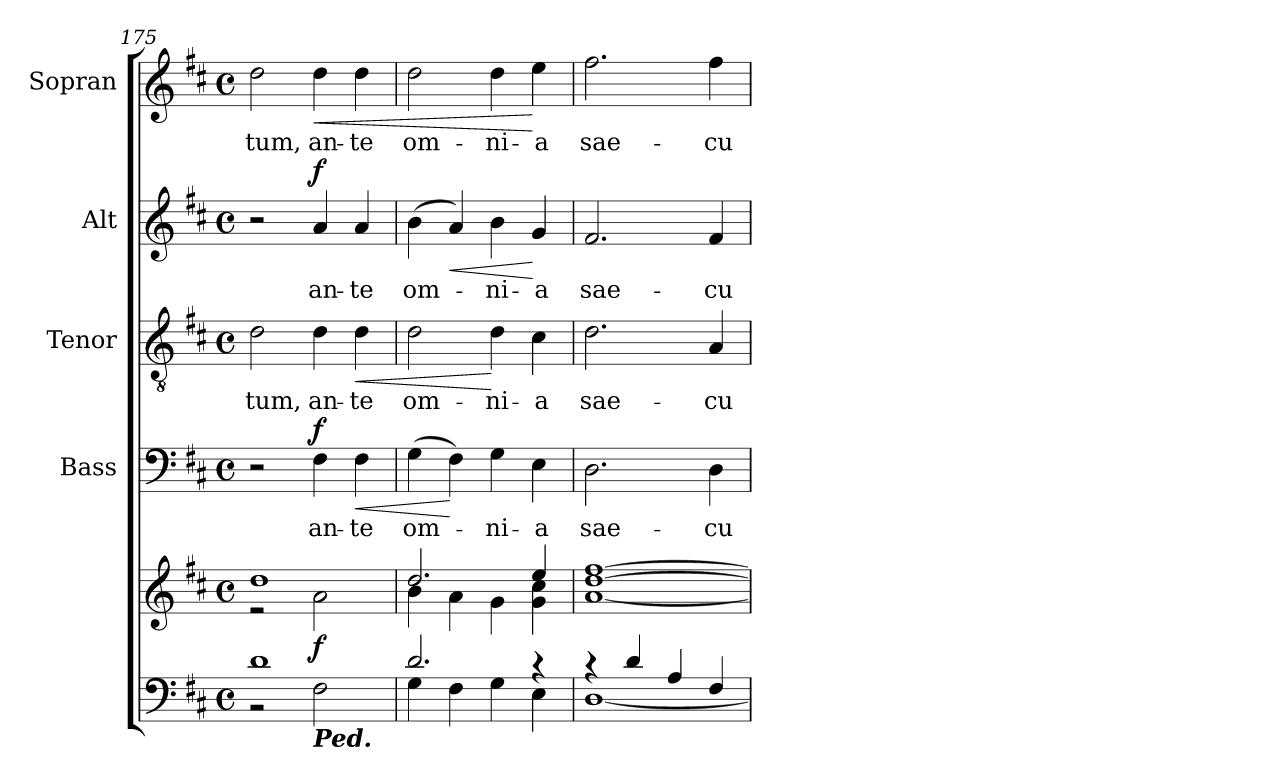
**kern	**kern	**dynam	**kern	**text	**dynam	**kern	**text	**dynam	**kern	**text	**dynam	**kern	**text	**dynam
*part5	*part5	*part5	*part4	*part4	*part4	*part3	*part3	*part3	*part2	*part2	*part2	*part1	*part1	*part1
*staff6	*staff5	*staff5/6	*staff4	*staff4	*staff4	*staff3	*staff3	*staff3	*staff2	*staff2	*staff2	*staff1	*staff1	*staff1
*	*	*	*I"Bass	*	*	*I"Tenor	*	*	*I"Alt	*	*	*I"Sopran	*	*
*	*	*	*I'B.	*	*	*I'T.	*	*	*I'A.	*	*	*I'S.	*	*
*clefF4	*clefG2	*	*clefF4	*	*	*clefGv2	*	*	*clefG2	*	*	*clefG2	*	*
*k[f#c#]	*k[f#c#]	*	*k[f#c#]	*	*	*k[f#c#]	*	*	*k[f#c#]	*	*	*k[f#c#]	*	*
*D:	*D:	*	*D:	*	*	*D:	*	*	*D:	*	*	*D:	*	*
*M4/4	*M4/4	*	*M4/4	*	*	*M4/4	*	*	*M4/4	*	*	*M4/4	*	*
*met(c)	*met(c)	*	*met(c)	*	*	*met(c)	*	*	*met(c)	*	*	*met(c)	*	*
=175	=175	=175	=175	=175	=175	=175	=175	=175	=175	=175	=175	=175	=175	=175
*^	*^	*	*	*	*	*	*	*	*	*	*	*	*	*
!	!	!	!	!	!	!	!	!	!LO:LY:b	!	!	!	!	!	!LO:LY:b	!
1d	2r	1dd	2re	.	2r	.	.	2d\	-tum,	.	2r	.	.	2dd\	-tum,	.
!	!LO:TX:b:Bi:t=Ped.	!	!	!	!	!	!	!	!	!	!	!	!	!	!	!
!	!	!	!	!LO:DY:b	!	!LO:LY:b	!LO:DY:a	!	!LO:LY:b	!	!	!LO:LY:b	!LO:DY:a	!	!LO:LY:b	!LO:HP:b
.	2F#\	.	2a\	f	4F#\	an-	f	4d\	an-	.	4a/	an-	f	4dd\	an-	<
!	!	!	!	!	!	!LO:LY:b	!LO:HP:b	!	!LO:LY:b	!LO:HP:b	!	!LO:LY:b	!	!	!LO:LY:b	!
.	.	.	.	.	4F#\	-te	<	4d\	-te	<	4a/	-te	.	4dd\	-te	.
=176	=176	=176	=176	=176	=176	=176	=176	=176	=176	=176	=176	=176	=176	=176	=176	=176
!	!	!	!	!	!	!LO:LY:b	!	!	!LO:LY:b	!	!	!LO:LY:b	!	!	!LO:LY:b	!
2.d/	4G\	2.dd/	4b\	.	(>4G\	om-	.	2d\	om-	.	(>4b\	om-	.	2dd\	om-	.
!	!	!	!	!	!	!	!	!	!	!	!	!	!LO:HP:b	!	!	!
.	4F#\	.	4a\	.	4F#\)	.	[	.	.	.	4a/)	.	<	.	.	.
!	!	!	!	!	!	!LO:LY:b	!	!	!LO:LY:b	!	!	!LO:LY:b	!	!	!LO:LY:b	!
.	4G\	.	4g\	.	4G\	-ni-	.	4d\	-ni-	[	4b\	-ni-	.	4dd\	-ni-	.
!	!	!	!	!	!	!LO:LY:b	!	!	!LO:LY:b	!	!	!LO:LY:b	!	!	!LO:LY:b	!
4rc	4E\	4ee/	4g\ 4cc#\	.	4E\	-a	.	4c#\	-a	.	4g/	-a	[	4ee\	-a	[
=177	=177	=177	=177	=177	=177	=177	=177	=177	=177	=177	=177	=177	=177	=177	=177	=177
!	!	!	!	!	!	!LO:LY:b	!	!	!LO:LY:b	!	!	!LO:LY:b	!	!	!LO:LY:b	!
4rc	[<1D	[>1dd [>1ff#	[<1a	.	2.D\	sae-	.	2.d\	sae-	.	2.f#/	sae-	.	2.ff#\	sae-	.
4d/	.	.	.	.	.	.	.	.	.	.	.	.	.	.	.	.
4A/	.	.	.	.	.	.	.	.	.	.	.	.	.	.	.	.
!	!	!	!	!	!	!LO:LY:b	!	!	!LO:LY:b	!	!	!LO:LY:b	!	!	!LO:LY:b	!
4F#/	.	.	.	.	4D\	-cu-	.	4A/	-cu-	.	4f#/	-cu-	.	4ff#\	-cu-	.
*v	*v	*	*	*	*	*	*	*	*	*	*	*	*	*	*	*
*	*v	*v	*	*	*	*	*	*	*	*	*	*	*	*	*
=	=	=	=	=	=	=	=	=	=	=	=	=	=	=
*-	*-	*-	*-	*-	*-	*-	*-	*-	*-	*-	*-	*-	*-	*-
